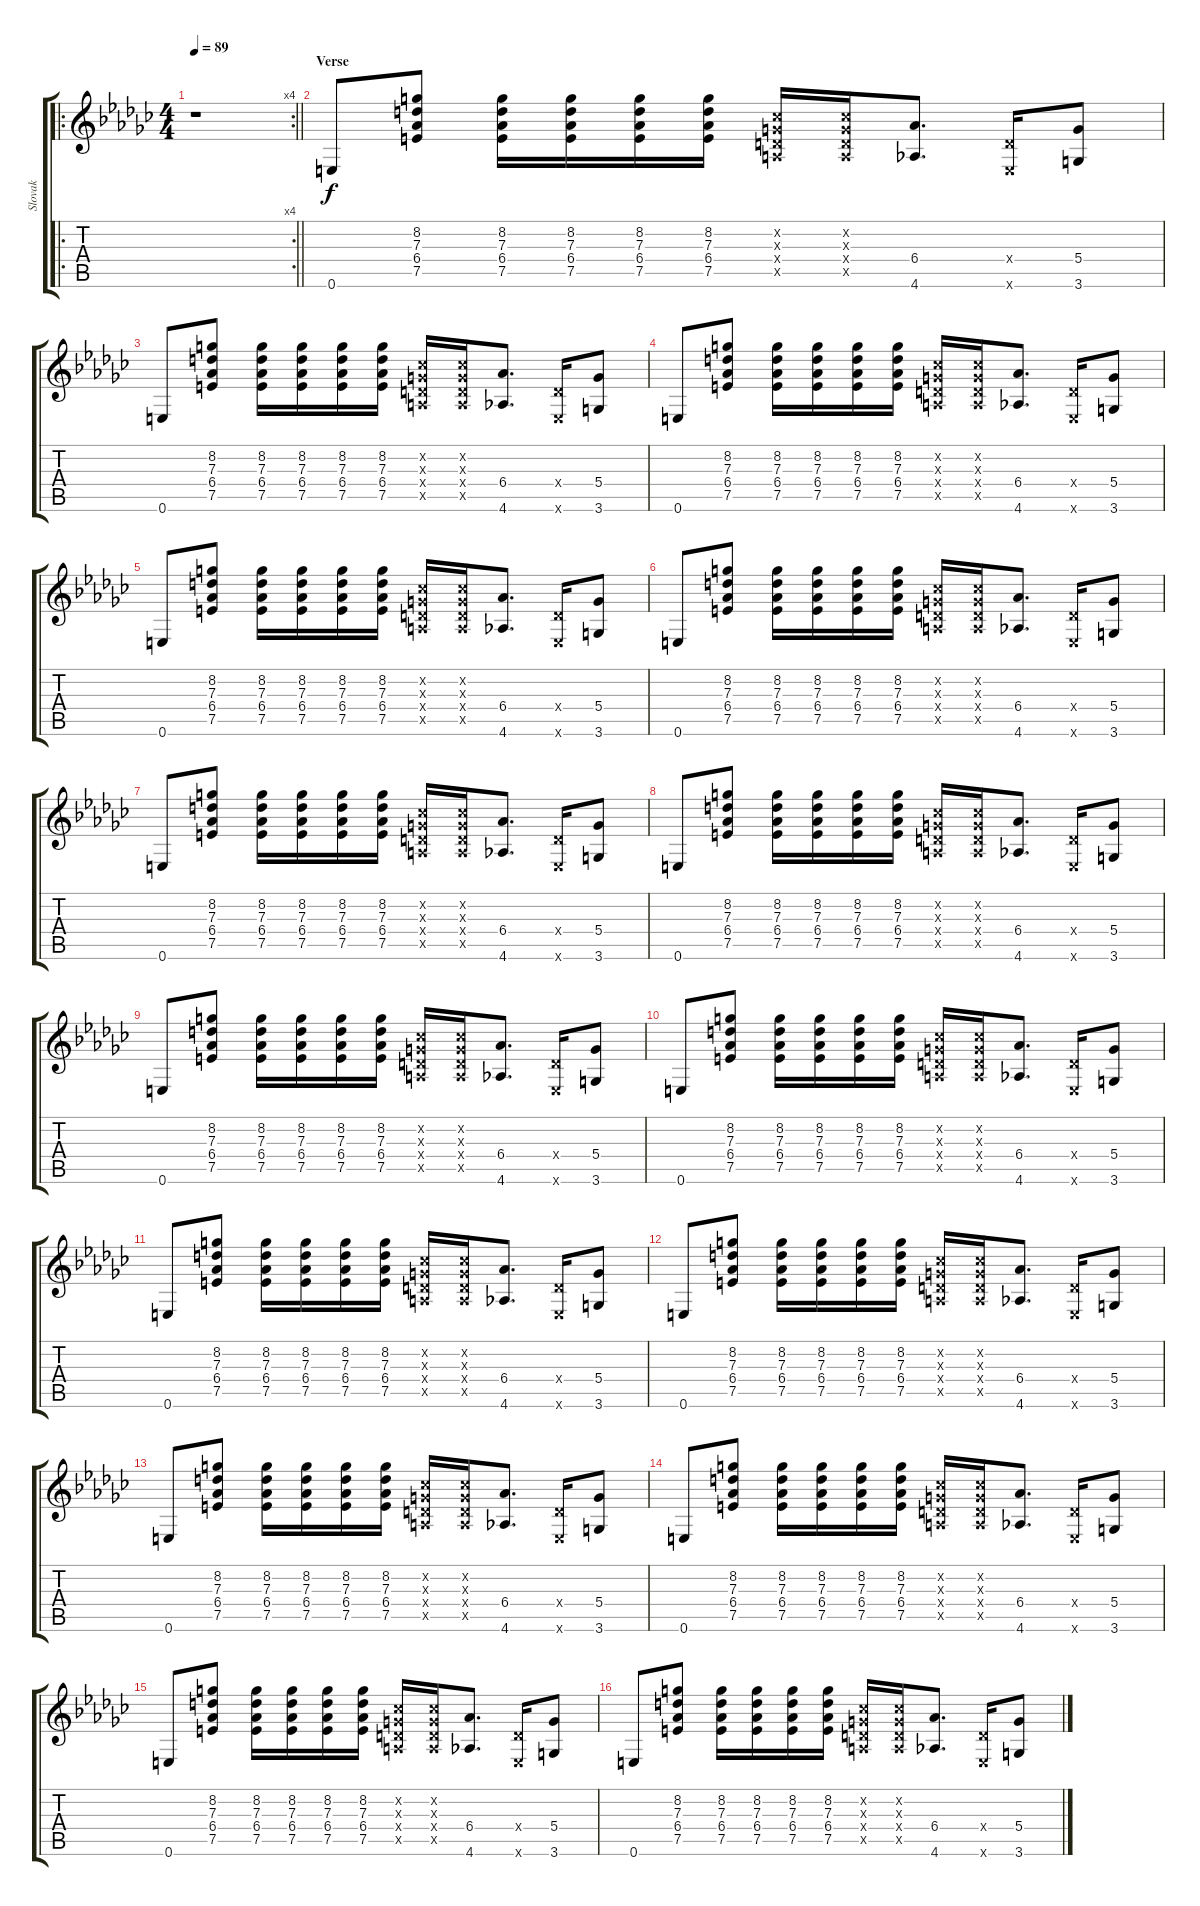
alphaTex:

\track ("Slovak" "Slovak") {instrument overdrivenguitar}
\staff {score tabs}
\tuning (E4 B3 G3 D3 A2 E2) {hide}
\ro
\rc 4
\ts (4 4)
\tempo 89
\clef g2
\barLineRight lightlight
\ks gb
r.1{dy f instrument overdrivenguitar} |
\section ("" "Verse")
0.6.8 (8.2 7.3 6.4 7.5).8 (8.2 7.3 6.4 7.5).16 (8.2 7.3 6.4 7.5).16 (8.2 7.3 6.4 7.5).16 (8.2 7.3 6.4 7.5).16 (0.2{x} 0.3{x} 0.4{x} 0.5{x}).16 (0.2{x} 0.3{x} 0.4{x} 0.5{x}).16 (6.4 4.6).8{d} (0.4{x} 0.6{x}).16 (5.4 3.6).8 |
0.6.8 (8.2 7.3 6.4 7.5).8 (8.2 7.3 6.4 7.5).16 (8.2 7.3 6.4 7.5).16 (8.2 7.3 6.4 7.5).16 (8.2 7.3 6.4 7.5).16 (0.2{x} 0.3{x} 0.4{x} 0.5{x}).16 (0.2{x} 0.3{x} 0.4{x} 0.5{x}).16 (6.4 4.6).8{d} (0.4{x} 0.6{x}).16 (5.4 3.6).8 |
0.6.8 (8.2 7.3 6.4 7.5).8 (8.2 7.3 6.4 7.5).16 (8.2 7.3 6.4 7.5).16 (8.2 7.3 6.4 7.5).16 (8.2 7.3 6.4 7.5).16 (0.2{x} 0.3{x} 0.4{x} 0.5{x}).16 (0.2{x} 0.3{x} 0.4{x} 0.5{x}).16 (6.4 4.6).8{d} (0.4{x} 0.6{x}).16 (5.4 3.6).8 |
0.6.8 (8.2 7.3 6.4 7.5).8 (8.2 7.3 6.4 7.5).16 (8.2 7.3 6.4 7.5).16 (8.2 7.3 6.4 7.5).16 (8.2 7.3 6.4 7.5).16 (0.2{x} 0.3{x} 0.4{x} 0.5{x}).16 (0.2{x} 0.3{x} 0.4{x} 0.5{x}).16 (6.4 4.6).8{d} (0.4{x} 0.6{x}).16 (5.4 3.6).8 |
0.6.8 (8.2 7.3 6.4 7.5).8 (8.2 7.3 6.4 7.5).16 (8.2 7.3 6.4 7.5).16 (8.2 7.3 6.4 7.5).16 (8.2 7.3 6.4 7.5).16 (0.2{x} 0.3{x} 0.4{x} 0.5{x}).16 (0.2{x} 0.3{x} 0.4{x} 0.5{x}).16 (6.4 4.6).8{d} (0.4{x} 0.6{x}).16 (5.4 3.6).8 |
0.6.8 (8.2 7.3 6.4 7.5).8 (8.2 7.3 6.4 7.5).16 (8.2 7.3 6.4 7.5).16 (8.2 7.3 6.4 7.5).16 (8.2 7.3 6.4 7.5).16 (0.2{x} 0.3{x} 0.4{x} 0.5{x}).16 (0.2{x} 0.3{x} 0.4{x} 0.5{x}).16 (6.4 4.6).8{d} (0.4{x} 0.6{x}).16 (5.4 3.6).8 |
0.6.8 (8.2 7.3 6.4 7.5).8 (8.2 7.3 6.4 7.5).16 (8.2 7.3 6.4 7.5).16 (8.2 7.3 6.4 7.5).16 (8.2 7.3 6.4 7.5).16 (0.2{x} 0.3{x} 0.4{x} 0.5{x}).16 (0.2{x} 0.3{x} 0.4{x} 0.5{x}).16 (6.4 4.6).8{d} (0.4{x} 0.6{x}).16 (5.4 3.6).8 |
0.6.8 (8.2 7.3 6.4 7.5).8 (8.2 7.3 6.4 7.5).16 (8.2 7.3 6.4 7.5).16 (8.2 7.3 6.4 7.5).16 (8.2 7.3 6.4 7.5).16 (0.2{x} 0.3{x} 0.4{x} 0.5{x}).16 (0.2{x} 0.3{x} 0.4{x} 0.5{x}).16 (6.4 4.6).8{d} (0.4{x} 0.6{x}).16 (5.4 3.6).8 |
0.6.8 (8.2 7.3 6.4 7.5).8 (8.2 7.3 6.4 7.5).16 (8.2 7.3 6.4 7.5).16 (8.2 7.3 6.4 7.5).16 (8.2 7.3 6.4 7.5).16 (0.2{x} 0.3{x} 0.4{x} 0.5{x}).16 (0.2{x} 0.3{x} 0.4{x} 0.5{x}).16 (6.4 4.6).8{d} (0.4{x} 0.6{x}).16 (5.4 3.6).8 |
0.6.8 (8.2 7.3 6.4 7.5).8 (8.2 7.3 6.4 7.5).16 (8.2 7.3 6.4 7.5).16 (8.2 7.3 6.4 7.5).16 (8.2 7.3 6.4 7.5).16 (0.2{x} 0.3{x} 0.4{x} 0.5{x}).16 (0.2{x} 0.3{x} 0.4{x} 0.5{x}).16 (6.4 4.6).8{d} (0.4{x} 0.6{x}).16 (5.4 3.6).8 |
0.6.8 (8.2 7.3 6.4 7.5).8 (8.2 7.3 6.4 7.5).16 (8.2 7.3 6.4 7.5).16 (8.2 7.3 6.4 7.5).16 (8.2 7.3 6.4 7.5).16 (0.2{x} 0.3{x} 0.4{x} 0.5{x}).16 (0.2{x} 0.3{x} 0.4{x} 0.5{x}).16 (6.4 4.6).8{d} (0.4{x} 0.6{x}).16 (5.4 3.6).8 |
0.6.8 (8.2 7.3 6.4 7.5).8 (8.2 7.3 6.4 7.5).16 (8.2 7.3 6.4 7.5).16 (8.2 7.3 6.4 7.5).16 (8.2 7.3 6.4 7.5).16 (0.2{x} 0.3{x} 0.4{x} 0.5{x}).16 (0.2{x} 0.3{x} 0.4{x} 0.5{x}).16 (6.4 4.6).8{d} (0.4{x} 0.6{x}).16 (5.4 3.6).8 |
0.6.8 (8.2 7.3 6.4 7.5).8 (8.2 7.3 6.4 7.5).16 (8.2 7.3 6.4 7.5).16 (8.2 7.3 6.4 7.5).16 (8.2 7.3 6.4 7.5).16 (0.2{x} 0.3{x} 0.4{x} 0.5{x}).16 (0.2{x} 0.3{x} 0.4{x} 0.5{x}).16 (6.4 4.6).8{d} (0.4{x} 0.6{x}).16 (5.4 3.6).8 |
0.6.8 (8.2 7.3 6.4 7.5).8 (8.2 7.3 6.4 7.5).16 (8.2 7.3 6.4 7.5).16 (8.2 7.3 6.4 7.5).16 (8.2 7.3 6.4 7.5).16 (0.2{x} 0.3{x} 0.4{x} 0.5{x}).16 (0.2{x} 0.3{x} 0.4{x} 0.5{x}).16 (6.4 4.6).8{d} (0.4{x} 0.6{x}).16 (5.4 3.6).8 |
0.6.8 (8.2 7.3 6.4 7.5).8 (8.2 7.3 6.4 7.5).16 (8.2 7.3 6.4 7.5).16 (8.2 7.3 6.4 7.5).16 (8.2 7.3 6.4 7.5).16 (0.2{x} 0.3{x} 0.4{x} 0.5{x}).16 (0.2{x} 0.3{x} 0.4{x} 0.5{x}).16 (6.4 4.6).8{d} (0.4{x} 0.6{x}).16 (5.4 3.6).8
